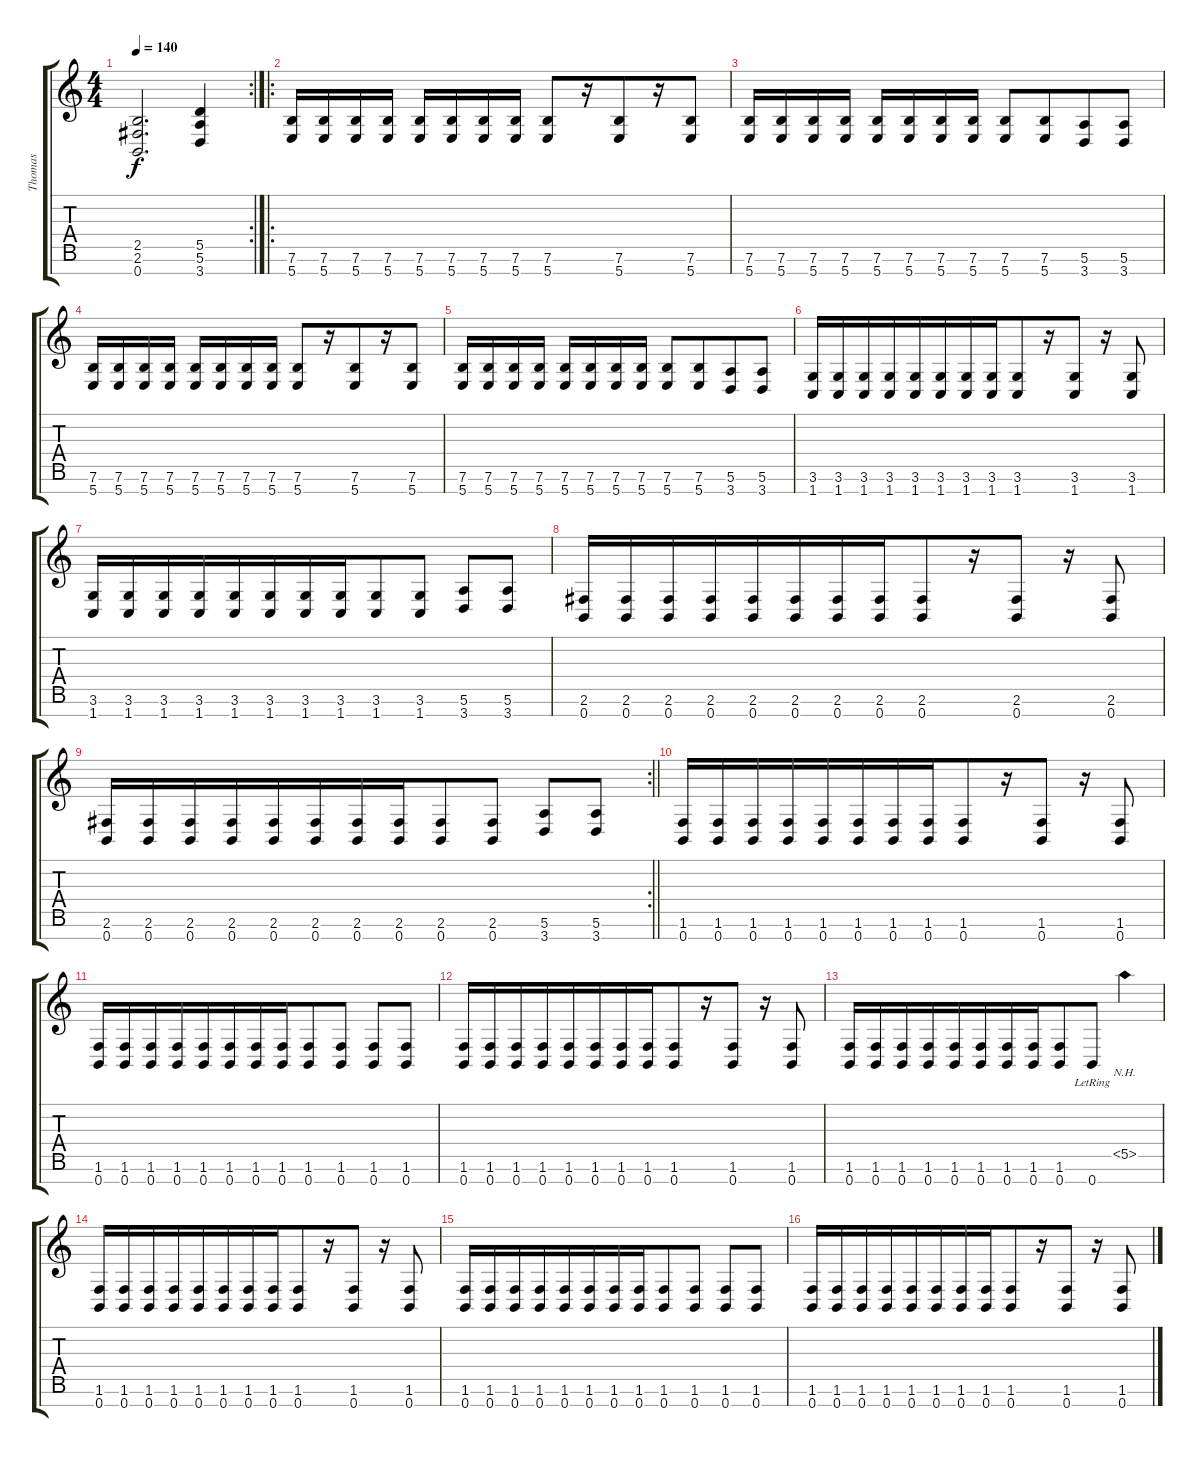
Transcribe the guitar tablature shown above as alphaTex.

\track ("Thomas" "Thomas") {instrument overdrivenguitar}
\staff {score tabs}
\tuning (E4 B3 G3 D3 A2 E2 B1) {hide}
\rc 2
\ts (4 4)
\tempo 140
\clef g2
\ks c
(2.5{t} 2.6{t} 0.7{t}).2{d dy f} (5.5 5.6 3.7).4 |
\ro
(7.6 5.7).16 (7.6 5.7).16 (7.6 5.7).16 (7.6 5.7).16 (7.6 5.7).16{beam merge} (7.6 5.7).16 (7.6 5.7).16{beam merge} (7.6 5.7).16 (7.6 5.7).8{beam merge} r.16 (7.6 5.7).8{beam merge} r.16{beam merge} (7.6 5.7).8 |
(7.6 5.7).16 (7.6 5.7).16 (7.6 5.7).16 (7.6 5.7).16 (7.6 5.7).16{beam merge} (7.6 5.7).16 (7.6 5.7).16{beam merge} (7.6 5.7).16 (7.6 5.7).8 (7.6 5.7).8{beam merge} (5.6 3.7).8{beam merge} (5.6 3.7).8 |
(7.6 5.7).16 (7.6 5.7).16 (7.6 5.7).16 (7.6 5.7).16 (7.6 5.7).16{beam merge} (7.6 5.7).16 (7.6 5.7).16{beam merge} (7.6 5.7).16 (7.6 5.7).8{beam merge} r.16 (7.6 5.7).8{beam merge} r.16{beam merge} (7.6 5.7).8 |
(7.6 5.7).16 (7.6 5.7).16 (7.6 5.7).16 (7.6 5.7).16 (7.6 5.7).16{beam merge} (7.6 5.7).16 (7.6 5.7).16{beam merge} (7.6 5.7).16 (7.6 5.7).8 (7.6 5.7).8{beam merge} (5.6 3.7).8{beam merge} (5.6 3.7).8 |
(3.6 1.7).16{beam merge} (3.6 1.7).16 (3.6 1.7).16{beam merge} (3.6 1.7).16{beam merge} (3.6 1.7).16 (3.6 1.7).16 (3.6 1.7).16 (3.6 1.7).16{beam merge} (3.6 1.7).8{beam merge} r.16 (3.6 1.7).8 r.16 (3.6 1.7).8 |
(3.6 1.7).16{beam merge} (3.6 1.7).16 (3.6 1.7).16{beam merge} (3.6 1.7).16{beam merge} (3.6 1.7).16 (3.6 1.7).16 (3.6 1.7).16 (3.6 1.7).16{beam merge} (3.6 1.7).8 (3.6 1.7).8 (5.6 3.7).8 (5.6 3.7).8 |
(2.6 0.7).16{beam merge} (2.6 0.7).16 (2.6 0.7).16{beam merge} (2.6 0.7).16{beam merge} (2.6 0.7).16 (2.6 0.7).16 (2.6 0.7).16 (2.6 0.7).16{beam merge} (2.6 0.7).8{beam merge} r.16 (2.6 0.7).8 r.16 (2.6 0.7).8 |
\rc 2
\barLineRight lightlight
(2.6 0.7).16{beam merge} (2.6 0.7).16 (2.6 0.7).16{beam merge} (2.6 0.7).16{beam merge} (2.6 0.7).16 (2.6 0.7).16 (2.6 0.7).16 (2.6 0.7).16{beam merge} (2.6 0.7).8 (2.6 0.7).8 (5.6 3.7).8 (5.6 3.7).8 |
(1.6 0.7).16{beam merge} (1.6 0.7).16 (1.6 0.7).16{beam merge} (1.6 0.7).16{beam merge} (1.6 0.7).16 (1.6 0.7).16 (1.6 0.7).16 (1.6 0.7).16{beam merge} (1.6 0.7).8{beam merge} r.16 (1.6 0.7).8 r.16 (1.6 0.7).8 |
(1.6 0.7).16{beam merge} (1.6 0.7).16 (1.6 0.7).16{beam merge} (1.6 0.7).16{beam merge} (1.6 0.7).16 (1.6 0.7).16 (1.6 0.7).16 (1.6 0.7).16{beam merge} (1.6 0.7).8 (1.6 0.7).8 (1.6 0.7).8 (1.6 0.7).8 |
(1.6 0.7).16{beam merge} (1.6 0.7).16 (1.6 0.7).16{beam merge} (1.6 0.7).16{beam merge} (1.6 0.7).16 (1.6 0.7).16 (1.6 0.7).16 (1.6 0.7).16{beam merge} (1.6 0.7).8{beam merge} r.16 (1.6 0.7).8 r.16 (1.6 0.7).8 |
(1.6 0.7).16{beam merge} (1.6 0.7).16 (1.6 0.7).16{beam merge} (1.6 0.7).16{beam merge} (1.6 0.7).16 (1.6 0.7).16 (1.6 0.7).16 (1.6 0.7).16{beam merge} (1.6 0.7).8 0.7{lr}.8 5.5{nh}.4 |
(1.6 0.7).16{beam merge} (1.6 0.7).16 (1.6 0.7).16{beam merge} (1.6 0.7).16{beam merge} (1.6 0.7).16 (1.6 0.7).16 (1.6 0.7).16 (1.6 0.7).16{beam merge} (1.6 0.7).8{beam merge} r.16 (1.6 0.7).8 r.16 (1.6 0.7).8 |
(1.6 0.7).16{beam merge} (1.6 0.7).16 (1.6 0.7).16{beam merge} (1.6 0.7).16{beam merge} (1.6 0.7).16 (1.6 0.7).16 (1.6 0.7).16 (1.6 0.7).16{beam merge} (1.6 0.7).8 (1.6 0.7).8 (1.6 0.7).8 (1.6 0.7).8 |
(1.6 0.7).16{beam merge} (1.6 0.7).16 (1.6 0.7).16{beam merge} (1.6 0.7).16{beam merge} (1.6 0.7).16 (1.6 0.7).16 (1.6 0.7).16 (1.6 0.7).16{beam merge} (1.6 0.7).8{beam merge} r.16 (1.6 0.7).8 r.16 (1.6 0.7).8
